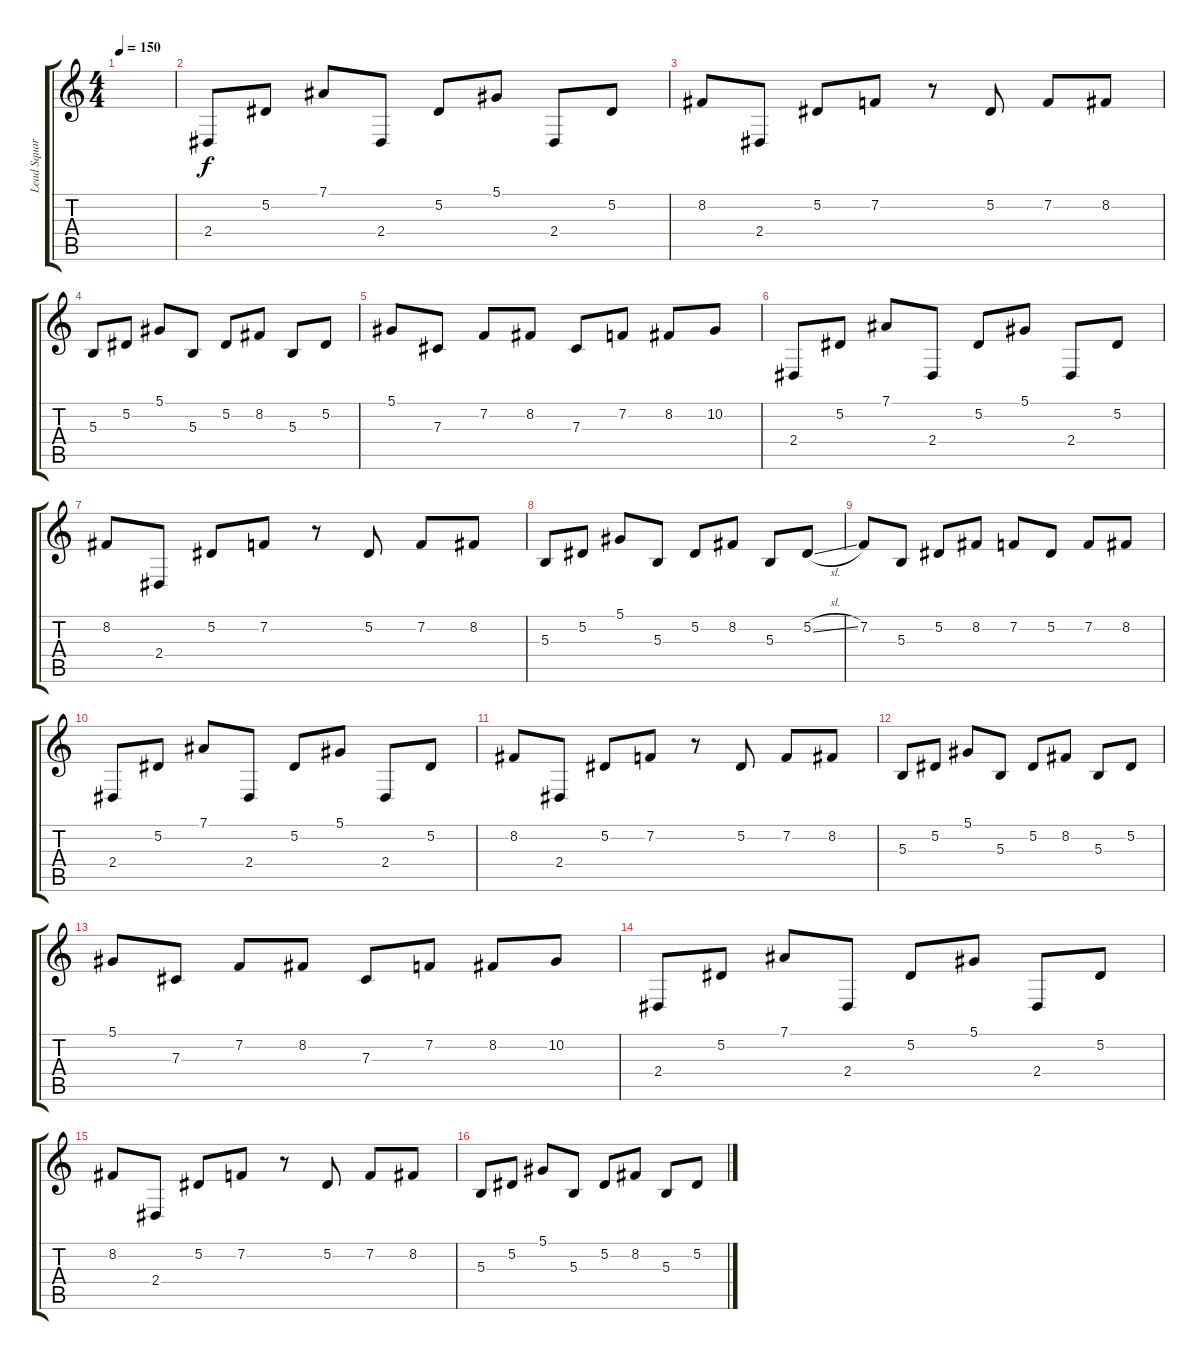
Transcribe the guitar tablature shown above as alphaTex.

\track ("Lead Square" "Lead Squar") {instrument lead1square}
\staff {score tabs}
\tuning (Eb4 Bb3 Gb3 Db3 Ab2 Eb2) {hide}
\ts (4 4)
\tempo 150
\clef g2
\ks c
|
2.4.8 5.2.8 7.1.8 2.4.8 5.2.8 5.1.8 2.4.8 5.2.8 |
8.2.8 2.4.8 5.2.8 7.2.8 r.8 5.2.8 7.2.8 8.2.8 |
5.3.8 5.2.8 5.1.8 5.3.8 5.2.8 8.2.8 5.3.8 5.2.8 |
5.1.8 7.3.8 7.2.8 8.2.8 7.3.8 7.2.8 8.2.8 10.2.8 |
2.4.8 5.2.8 7.1.8 2.4.8 5.2.8 5.1.8 2.4.8 5.2.8 |
8.2.8 2.4.8 5.2.8 7.2.8 r.8 5.2.8 7.2.8 8.2.8 |
5.3.8 5.2.8 5.1.8 5.3.8 5.2.8 8.2.8 5.3.8 5.2{sl}.8 |
7.2.8 5.3.8 5.2.8 8.2.8 7.2.8 5.2.8 7.2.8 8.2.8 |
2.4.8 5.2.8 7.1.8 2.4.8 5.2.8 5.1.8 2.4.8 5.2.8 |
8.2.8 2.4.8 5.2.8 7.2.8 r.8 5.2.8 7.2.8 8.2.8 |
5.3.8 5.2.8 5.1.8 5.3.8 5.2.8 8.2.8 5.3.8 5.2.8 |
5.1.8 7.3.8 7.2.8 8.2.8 7.3.8 7.2.8 8.2.8 10.2.8 |
2.4.8 5.2.8 7.1.8 2.4.8 5.2.8 5.1.8 2.4.8 5.2.8 |
8.2.8 2.4.8 5.2.8 7.2.8 r.8 5.2.8 7.2.8 8.2.8 |
5.3.8 5.2.8 5.1.8 5.3.8 5.2.8 8.2.8 5.3.8 5.2{sl}.8
